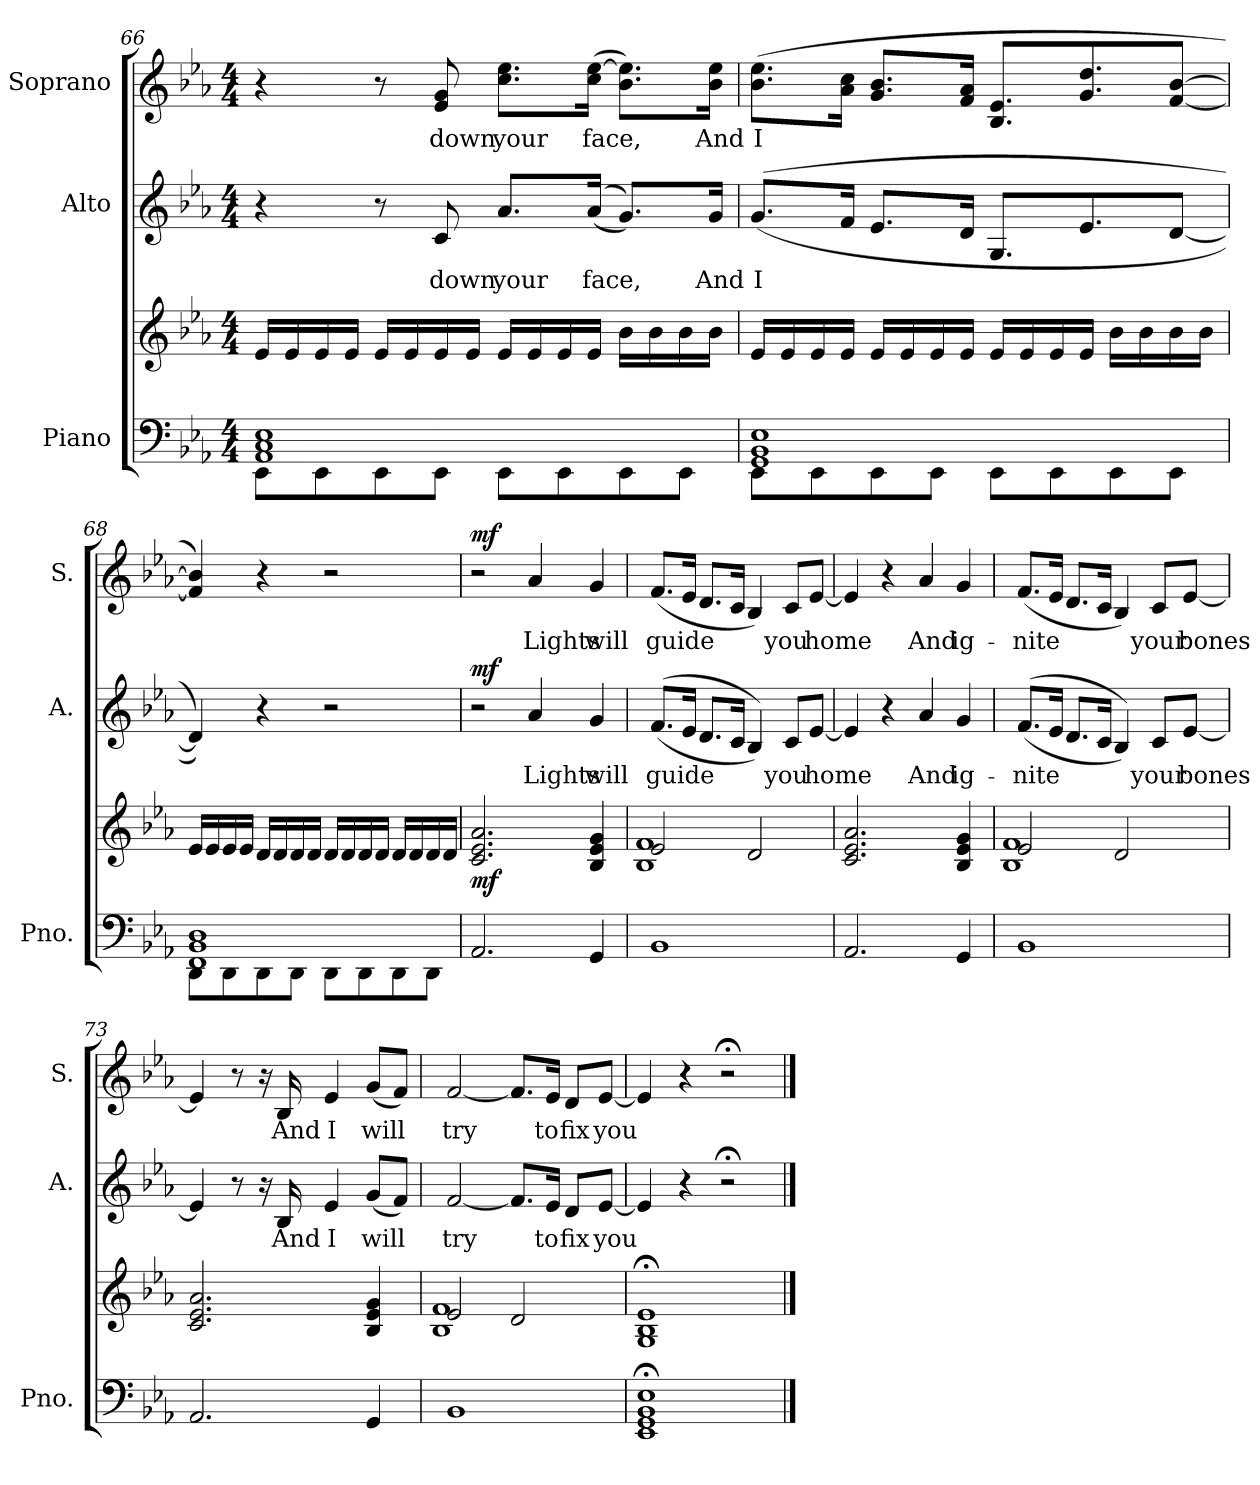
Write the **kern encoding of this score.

**kern	**kern	**dynam	**kern	**text	**dynam	**kern	**text	**dynam
*part3	*part3	*part3	*part2	*part2	*part2	*part1	*part1	*part1
*staff4	*staff3	*staff3/4	*staff2	*staff2	*staff2	*staff1	*staff1	*staff1
*I"Piano	*	*	*I"Alto	*	*	*I"Soprano	*	*
*I'Pno.	*	*	*I'A.	*	*	*I'S.	*	*
*clefF4	*clefG2	*	*clefG2	*	*	*clefG2	*	*
*k[b-e-a-]	*k[b-e-a-]	*	*k[b-e-a-]	*	*	*k[b-e-a-]	*	*
*M4/4	*M4/4	*	*M4/4	*	*	*M4/4	*	*
=66	=66	=66	=66	=66	=66	=66	=66	=66
*^	*	*	*	*	*	*	*	*
1AA- 1C 1E-	8EE-\L	16e-/LL	.	4r	.	.	4r	.	.
.	.	16e-/	.	.	.	.	.	.	.
.	8EE-\	16e-/	.	.	.	.	.	.	.
.	.	16e-/JJ	.	.	.	.	.	.	.
.	8EE-\	16e-/LL	.	8r	.	.	8r	.	.
.	.	16e-/	.	.	.	.	.	.	.
.	8EE-\J	16e-/	.	8c/	down	.	8e-/ 8g/	down	.
.	.	16e-/JJ	.	.	.	.	.	.	.
.	8EE-\L	16e-/LL	.	8.a-/L	your	.	8.cc\ 8.ee-\L	your	.
.	.	16e-/	.	.	.	.	.	.	.
.	8EE-\	16e-/	.	.	.	.	.	.	.
.	.	16e-/JJ	.	((16a-/Jk	face,	.	(16cc\ [16ee-\Jk	face,	.
.	8EE-\	16b-\LL	.	8.g/L))	.	.	8.b-\ 8.ee-\]L)	.	.
.	.	16b-\	.	.	.	.	.	.	.
.	8EE-\J	16b-\	.	.	.	.	.	.	.
.	.	16b-\JJ	.	16g/Jk	And	.	16b-\ 16ee-\Jk	And	.
!!LO:LB:g=z
=67	=67	=67	=67	=67	=67	=67	=67	=67	=67
1GG 1BB- 1E-	8EE-\L	16e-/LL	.	((8.g/L	I	.	(8.b-\ 8.ee-\L	I	.
.	.	16e-/	.	.	.	.	.	.	.
.	8EE-\	16e-/	.	.	.	.	.	.	.
.	.	16e-/JJ	.	16f/Jk	.	.	16a-\ 16cc\Jk	.	.
.	8EE-\	16e-/LL	.	8.e-/L	.	.	8.g/ 8.b-/L	.	.
.	.	16e-/	.	.	.	.	.	.	.
.	8EE-\J	16e-/	.	.	.	.	.	.	.
.	.	16e-/JJ	.	16d/Jk	.	.	16f/ 16a-/Jk	.	.
.	8EE-\L	16e-/LL	.	8.G/L	.	.	8.B-/ 8.e-/L	.	.
.	.	16e-/	.	.	.	.	.	.	.
.	8EE-\	16e-/	.	.	.	.	.	.	.
.	.	16e-/JJ	.	8.e-/	.	.	8.g/ 8.dd/	.	.
.	8EE-\	16b-\LL	.	.	.	.	.	.	.
.	.	16b-\	.	.	.	.	.	.	.
.	8EE-\J	16b-\	.	[8d/J	.	.	[8f/ [8b-/J	.	.
.	.	16b-\JJ	.	.	.	.	.	.	.
=68	=68	=68	=68	=68	=68	=68	=68	=68	=68
1FF 1BB- 1D	8DD\L	16e-/LL	.	4d/]))	.	.	4f/] 4b-/])	.	.
.	.	16e-/	.	.	.	.	.	.	.
.	8DD\	16e-/	.	.	.	.	.	.	.
.	.	16e-/JJ	.	.	.	.	.	.	.
.	8DD\	16d/LL	.	4r	.	.	4r	.	.
.	.	16d/	.	.	.	.	.	.	.
.	8DD\J	16d/	.	.	.	.	.	.	.
.	.	16d/JJ	.	.	.	.	.	.	.
.	8DD\L	16d/LL	.	2r	.	.	2r	.	.
.	.	16d/	.	.	.	.	.	.	.
.	8DD\	16d/	.	.	.	.	.	.	.
.	.	16d/JJ	.	.	.	.	.	.	.
.	8DD\	16d/LL	.	.	.	.	.	.	.
.	.	16d/	.	.	.	.	.	.	.
.	8DD\J	16d/	.	.	.	.	.	.	.
.	.	16d/JJ	.	.	.	.	.	.	.
*v	*v	*	*	*	*	*	*	*	*
=69	=69	=69	=69	=69	=69	=69	=69	=69
!	!	!LO:DY:b	!	!	!LO:DY:b	!	!	!LO:DY:b
2.AA-/	2.c/ 2.e-/ 2.a-/	mf	2r	.	mf	2r	.	mf
.	.	.	4a-/	Lights	.	4a-/	Lights	.
4GG/	4B-/ 4e-/ 4g/	.	4g/	will	.	4g/	will	.
!!LO:PB:g=z
=70	=70	=70	=70	=70	=70	=70	=70	=70
*	*^	*	*	*	*	*	*	*
1BB-	2e-/	1B- 1f	.	((8.f/L	guide	.	(8.f/L	guide	.
.	.	.	.	16e-/Jk	.	.	16e-/Jk	.	.
.	.	.	.	8.d/L	.	.	8.d/L	.	.
.	.	.	.	16c/Jk	.	.	16c/Jk	.	.
.	2d/	.	.	4B-/))	.	.	4B-/)	.	.
.	.	.	.	8c/L	you	.	8c/L	you	.
.	.	.	.	[8e-/J	home	.	[8e-/J	home	.
*	*v	*v	*	*	*	*	*	*	*
=71	=71	=71	=71	=71	=71	=71	=71	=71
2.AA-/	2.c/ 2.e-/ 2.a-/	.	4e-/]	.	.	4e-/]	.	.
.	.	.	4r	.	.	4r	.	.
.	.	.	4a-/	And	.	4a-/	And	.
4GG/	4B-/ 4e-/ 4g/	.	4g/	ig-	.	4g/	ig-	.
=72	=72	=72	=72	=72	=72	=72	=72	=72
*	*^	*	*	*	*	*	*	*
1BB-	2e-/	1B- 1f	.	((8.f/L	-nite	.	(8.f/L	-nite	.
.	.	.	.	16e-/Jk	.	.	16e-/Jk	.	.
.	.	.	.	8.d/L	.	.	8.d/L	.	.
.	.	.	.	16c/Jk	.	.	16c/Jk	.	.
.	2d/	.	.	4B-/))	.	.	4B-/)	.	.
.	.	.	.	8c/L	your	.	8c/L	your	.
.	.	.	.	[8e-/J	bones	.	[8e-/J	bones	.
*	*v	*v	*	*	*	*	*	*	*
!!LO:LB:g=z
=73	=73	=73	=73	=73	=73	=73	=73	=73
2.AA-/	2.c/ 2.e-/ 2.a-/	.	4e-/]	.	.	4e-/]	.	.
.	.	.	8r	.	.	8r	.	.
.	.	.	16r	.	.	16r	.	.
.	.	.	16B-/	And	.	16B-/	And	.
.	.	.	4e-/	I	.	4e-/	I	.
4GG/	4B-/ 4e-/ 4g/	.	(8g/L	will	.	(8g/L	will	.
.	.	.	8f/J)	.	.	8f/J)	.	.
!!LO:LB:g=z
=74	=74	=74	=74	=74	=74	=74	=74	=74
*	*^	*	*	*	*	*	*	*
1BB-	2e-/	1B- 1f	.	[2f/	try	.	[2f/	try	.
.	2d/	.	.	8.f/L]	.	.	8.f/L]	.	.
.	.	.	.	16e-/Jk	to	.	16e-/Jk	to	.
.	.	.	.	8d/L	fix	.	8d/L	fix	.
.	.	.	.	[8e-/J	you	.	[8e-/J	you	.
*	*v	*v	*	*	*	*	*	*	*
=75	=75	=75	=75	=75	=75	=75	=75	=75
1EE-;< 1GG;< 1BB-;< 1E-;<	1G;< 1B-;< 1e-;<	.	4e-/]	.	.	4e-/]	.	.
.	.	.	4r	.	.	4r	.	.
.	.	.	2r;<	.	.	2r;<	.	.
==	==	==	==	==	==	==	==	==
*-	*-	*-	*-	*-	*-	*-	*-	*-
